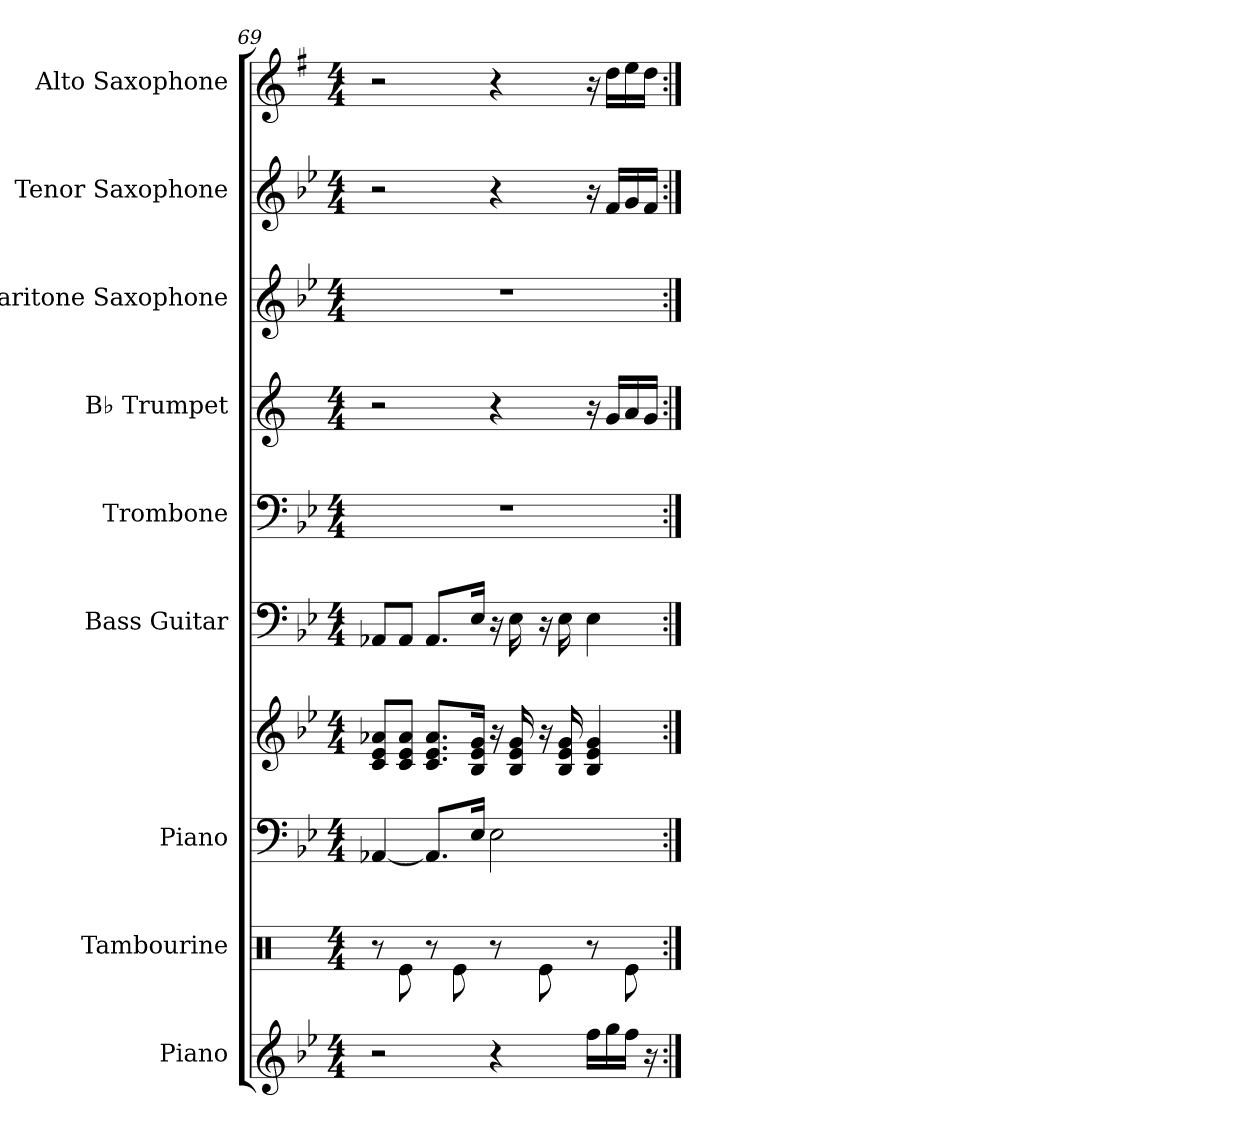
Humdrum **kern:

**kern	**kern	**kern	**kern	**kern	**kern	**kern	**kern	**kern	**kern
*part9	*part8	*part7	*part7	*part6	*part5	*part4	*part3	*part2	*part1
*staff10	*staff9	*staff8	*staff7	*staff6	*staff5	*staff4	*staff3	*staff2	*staff1
*I"Piano	*I"Tambourine	*I"Piano	*	*I"Bass Guitar	*I"Trombone	*I"B♭ Trumpet	*I"Baritone Saxophone	*I"Tenor Saxophone	*I"Alto Saxophone
*I'Pno.	*I'Tamb.	*I'Pno.	*	*I'B. Guit.	*I'Tbn.	*I'B♭ Tpt.	*I'Bar. Sax.	*I'T. Sax.	*I'A. Sax.
*clefG2	*clefX	*clefF4	*clefG2	*clefF4	*clefF4	*clefG2	*clefG2	*clefG2	*clefG2
*	*	*	*	*ITrd7c12	*	*ITrd1c2	*ITrd12c21	*ITrd8c14	*ITrd5c9
*k[b-e-]	*k[]	*k[b-e-]	*k[b-e-]	*k[b-e-]	*k[b-e-]	*k[b-e-]	*k[b-e-]	*k[b-e-]	*k[b-e-]
*M4/4	*M4/4	*M4/4	*M4/4	*M4/4	*M4/4	*M4/4	*M4/4	*M4/4	*M4/4
=69	=69	=69	=69	=69	=69	=69	=69	=69	=69
2r	8r	[4AA-X/	8c/ 8e-/ 8a-X/L	8AAA-X/L	1r	2r	1r	2r	2r
.	8Re\	.	8c/ 8e-/ 8a-/J	8AAA-/J	.	.	.	.	.
.	8r	8.AA-/L]	8.c/ 8.e-/ 8.a-/L	8.AAA-/L	.	.	.	.	.
.	8Re\	.	.	.	.	.	.	.	.
.	.	16E-/Jk	16B-/ 16e-/ 16g/Jk	16EE-/Jk	.	.	.	.	.
4r	8r	2E-\	16r	16r	.	4r	.	4r	4r
.	.	.	16B-/ 16e-/ 16g/	16EE-\	.	.	.	.	.
.	8Re\	.	16r	16r	.	.	.	.	.
.	.	.	16B-/ 16e-/ 16g/	16EE-\	.	.	.	.	.
16ff\LL	8r	.	4B-/ 4e-/ 4g/	4EE-\	.	16r	.	16r	16r
16gg\	.	.	.	.	.	16f/LL	.	16F/LL	16f\LL
16ff\JJ	8Re\	.	.	.	.	16g/	.	16G/	16g\
16r	.	.	.	.	.	16f/JJ	.	16F/JJ	16f\JJ
=:|!	=:|!	=:|!	=:|!	=:|!	=:|!	=:|!	=:|!	=:|!	=:|!
*-	*-	*-	*-	*-	*-	*-	*-	*-	*-
